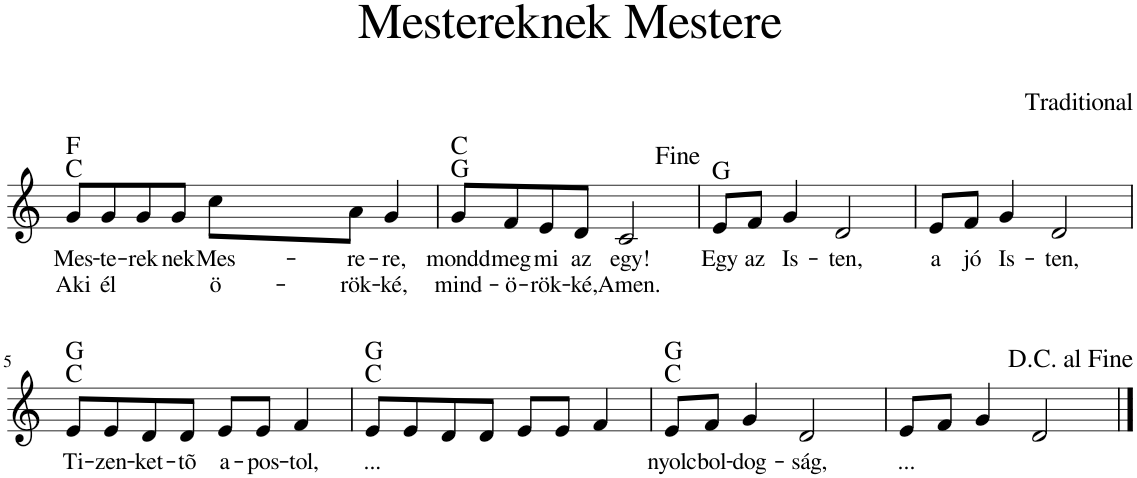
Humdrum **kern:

**kern	**text	**text	**harte
*part1	*part1	*part1	*part1
*staff1	*staff1	*staff1	*
*I"Piano	*	*	*
*I'Pno	*	*	*
*clefG2	*	*	*
*k[]	*	*	*
=1	=1	=1	=1
!	!LO:LY:b	!LO:LY:b	!
8g/L	Mes-	Aki	C:maj F:maj
!	!LO:LY:b	!LO:LY:b	!
8g/	-te-	él	.
!	!LO:LY:b	!	!
8g/	-rek-	.	.
!	!LO:LY:b	!	!
8g/J	-nek	.	.
!	!LO:LY:b	!LO:LY:b	!
8cc\L	Mes-	ö-	.
!	!LO:LY:b	!LO:LY:b	!
8a\J	-re-	-rök-	.
!	!LO:LY:b	!LO:LY:b	!
4g/	-re,	-ké,	.
=2	=2	=2	=2
!	!LO:LY:b	!LO:LY:b	!
8g/L	mondd	mind-	G:maj C:maj
!	!LO:LY:b	!LO:LY:b	!
8f/	meg	-ö-	.
!	!LO:LY:b	!LO:LY:b	!
8e/	mi	-rök-	.
!	!LO:LY:b	!LO:LY:b	!
8d/J	az	-ké,	.
!	!LO:LY:b	!LO:LY:b	!
2c/	egy!	Amen.	.
=3	=3	=3	=3
!	!LO:LY:b	!	!
8e/L	Egy	.	G:maj
!	!LO:LY:b	!	!
8f/J	az	.	.
!	!LO:LY:b	!	!
4g/	Is-	.	.
!	!LO:LY:b	!	!
2d/	-ten,	.	.
=4	=4	=4	=4
!	!LO:LY:b	!	!
8e/L	a	.	.
!	!LO:LY:b	!	!
8f/J	jó	.	.
!	!LO:LY:b	!	!
4g/	Is-	.	.
!	!LO:LY:b	!	!
2d/	-ten,	.	.
!!LO:LB:g=z
=5	=5	=5	=5
!	!LO:LY:b	!	!
8e/L	Ti-	.	C:maj G:maj
!	!LO:LY:b	!	!
8e/	-zen-	.	.
!	!LO:LY:b	!	!
8d/	-ket-	.	.
!	!LO:LY:b	!	!
8d/J	-tõ	.	.
!	!LO:LY:b	!	!
8e/L	a-	.	.
!	!LO:LY:b	!	!
8e/J	-pos-	.	.
!	!LO:LY:b	!	!
4f/	-tol,	.	.
=6	=6	=6	=6
!	!LO:LY:b	!	!
8e/L	...	.	C:maj G:maj
8e/	.	.	.
8d/	.	.	.
8d/J	.	.	.
8e/L	.	.	.
8e/J	.	.	.
4f/	.	.	.
=7	=7	=7	=7
!	!LO:LY:b	!	!
8e/L	nyolc	.	C:maj G:maj
!	!LO:LY:b	!	!
8f/J	bol-	.	.
!	!LO:LY:b	!	!
4g/	-dog-	.	.
!	!LO:LY:b	!	!
2d/	-ság,	.	.
=8	=8	=8	=8
!	!LO:LY:b	!	!
8e/L	...	.	.
8f/J	.	.	.
4g/	.	.	.
2d/	.	.	.
==	==	==	==
*-	*-	*-	*-
